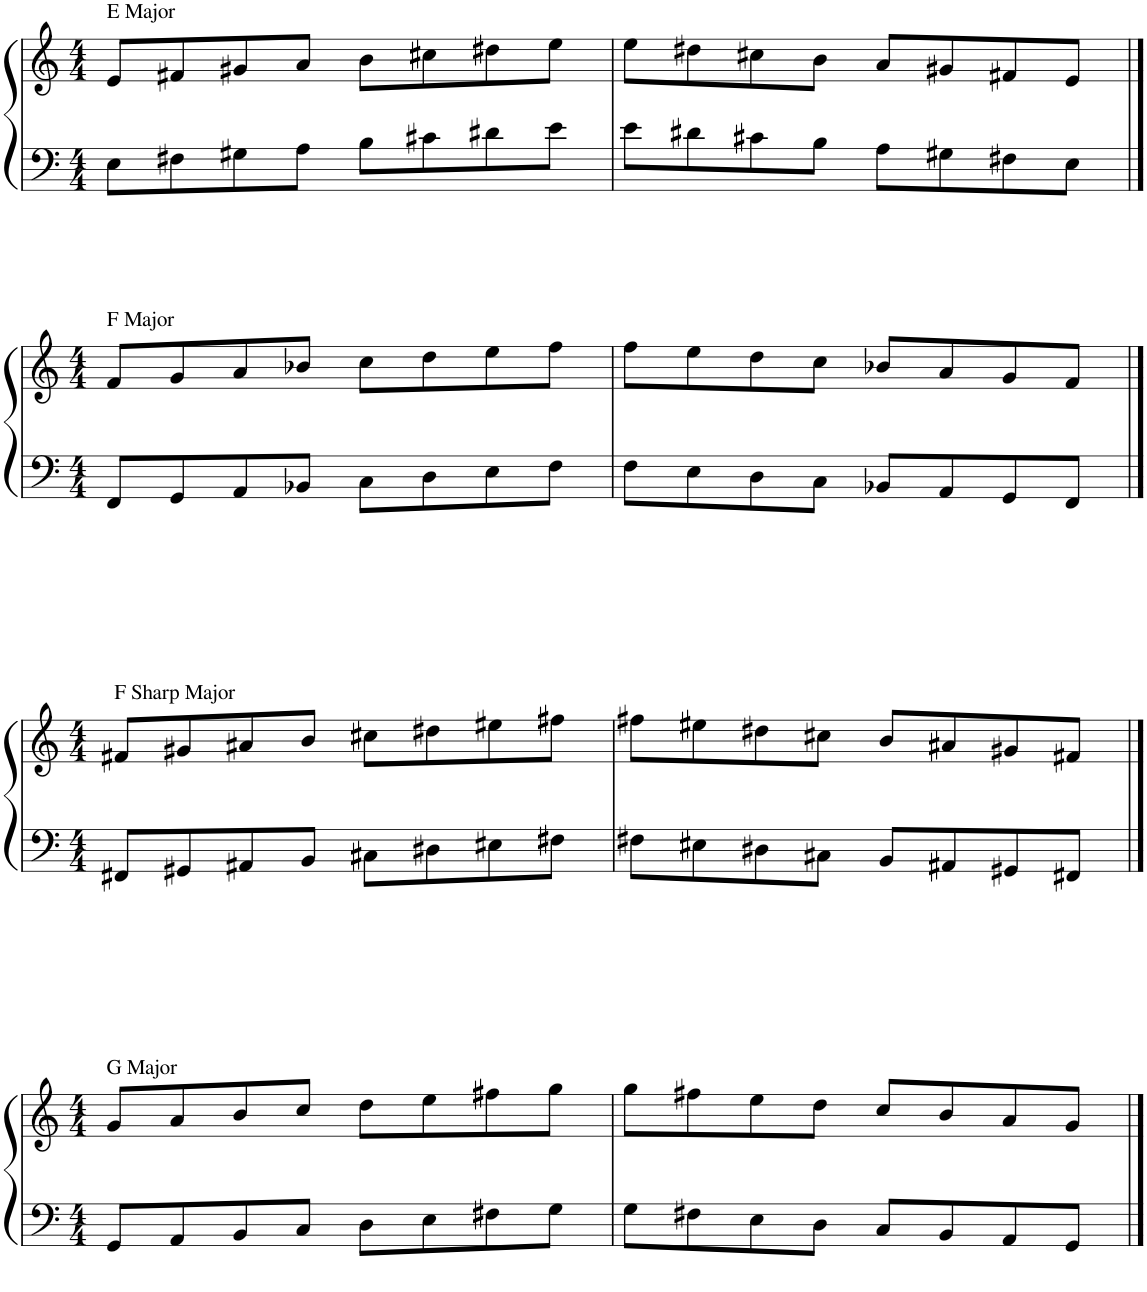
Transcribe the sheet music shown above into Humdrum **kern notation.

**kern	**kern
*part1	*part1
*staff2	*staff1
*I"Piano	*
*I'Pno.	*
!!LO:PB:g=z
*clefF4	*clefG2
*k[]	*k[]
*M4/4	*M4/4
=1	=1
!	!LO:TX:a:t=E Major
8E\L	8e/L
8F#X\	8f#X/
8G#X\	8g#X/
8A\J	8a/J
8B\L	8b\L
8c#X\	8cc#X\
8d#X\	8dd#X\
8e\J	8ee\J
=2	=2
8e\L	8ee\L
8d#X\	8dd#X\
8c#X\	8cc#X\
8B\J	8b\J
8A\L	8a/L
8G#X\	8g#X/
8F#X\	8f#X/
8E\J	8e/J
!!LO:LB:g=z
==1	==1
*M4/4	*M4/4
!	!LO:TX:a:t=F Major
8FF/L	8f/L
8GG/	8g/
8AA/	8a/
8BB-X/J	8b-X/J
8C\L	8cc\L
8D\	8dd\
8E\	8ee\
8F\J	8ff\J
=2	=2
8F\L	8ff\L
8E\	8ee\
8D\	8dd\
8C\J	8cc\J
8BB-X/L	8b-X/L
8AA/	8a/
8GG/	8g/
8FF/J	8f/J
!!LO:LB:g=z
==1	==1
*M4/4	*M4/4
!	!LO:TX:a:t=F Sharp Major
8FF#X/L	8f#X/L
8GG#X/	8g#X/
8AA#X/	8a#X/
8BB/J	8b/J
8C#X\L	8cc#X\L
8D#X\	8dd#X\
8E#X\	8ee#X\
8F#X\J	8ff#X\J
=2	=2
8F#X\L	8ff#X\L
8E#X\	8ee#X\
8D#X\	8dd#X\
8C#X\J	8cc#X\J
8BB/L	8b/L
8AA#X/	8a#X/
8GG#X/	8g#X/
8FF#X/J	8f#X/J
!!LO:LB:g=z
==1	==1
*M4/4	*M4/4
!	!LO:TX:a:t=G Major
8GG/L	8g/L
8AA/	8a/
8BB/	8b/
8C/J	8cc/J
8D\L	8dd\L
8E\	8ee\
8F#X\	8ff#X\
8G\J	8gg\J
=2	=2
8G\L	8gg\L
8F#X\	8ff#X\
8E\	8ee\
8D\J	8dd\J
8C/L	8cc/L
8BB/	8b/
8AA/	8a/
8GG/J	8g/J
==	==
*-	*-
